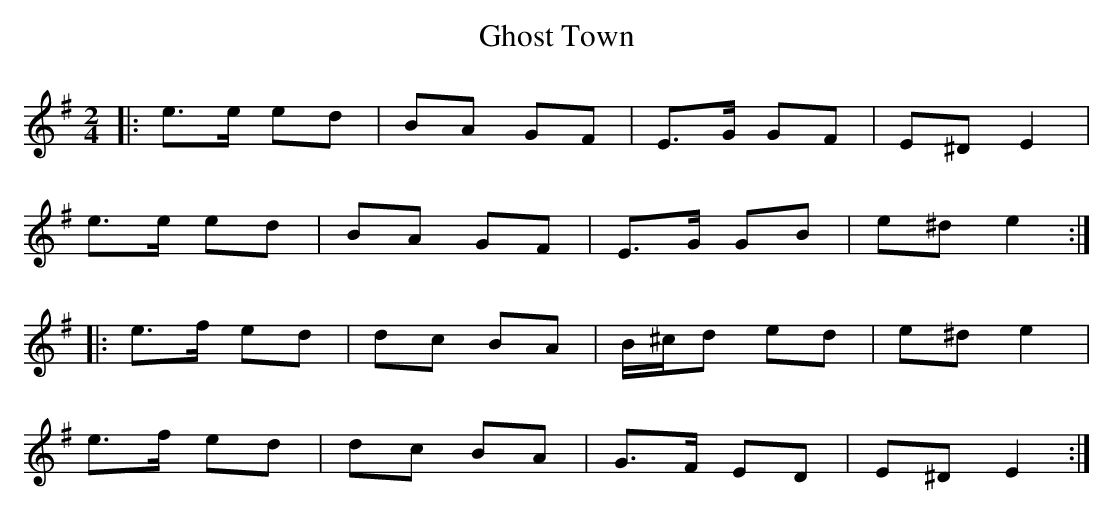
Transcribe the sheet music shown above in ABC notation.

X:1
T: Ghost Town
M: 2/4
L: 1/8
K: Emin
|:e>e ed|BA GF|E>G GF|E^D E2|
e>e ed|BA GF|E>G GB|e^d e2:|
|:e>f ed|dc BA|B/^c/d ed|e^d e2|
e>f ed|dc BA|G>F ED|E^D E2:|
